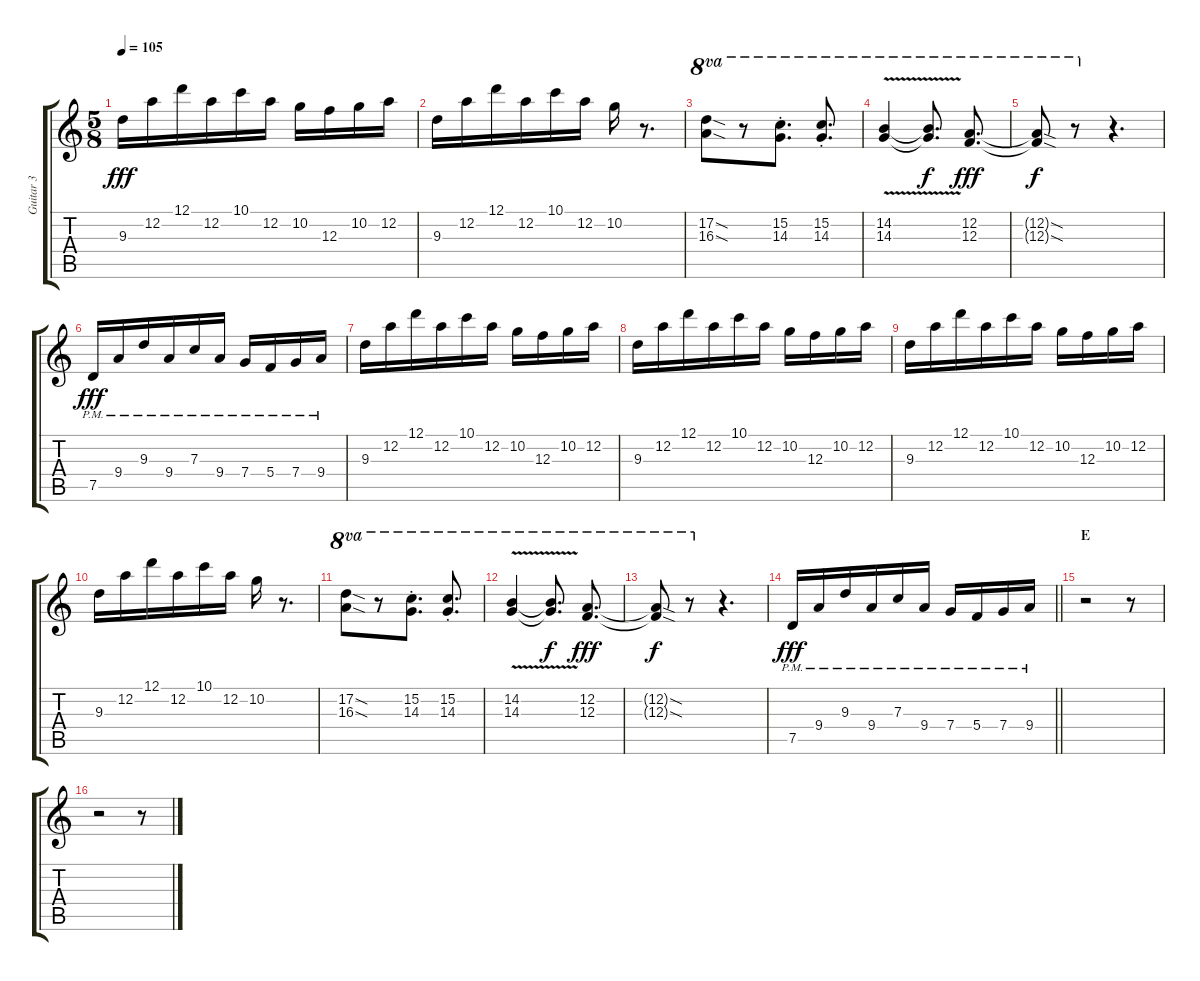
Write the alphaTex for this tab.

\track ("Guitar 3" "Guitar 3") {instrument distortionguitar}
\staff {score tabs}
\tuning (D4 A3 F3 C3 G2 D2) {hide}
\ts (5 8)
\tempo 105
\clef g2
\ks aminor
9.3.16{dy fff} 12.2.16 12.1.16 12.2.16 10.1.16 12.2.16 10.2.16 12.3.16 10.2.16 12.2.16 |
9.3.16 12.2.16 12.1.16 12.2.16 10.1.16 12.2.16 10.2.16 r.8{d} |
(17.2{sod} 16.3{sod}).8{ot 8va} r.8{ot 8va} (15.2{st} 14.3{st}).8{d ot 8va} (15.2{st} 14.3{st}).8{d ot 8va} |
(14.2{v} 14.3{v}).4{ot 8va} (14.2{t} 14.3{t}).8{d ot 8va dy f} (12.2 12.3).8{d ot 8va dy fff} |
(12.2{sod t} 12.3{sod t}).8{ot 8va dy f} r.8{ot 8va} r.4{d} |
7.5{pm}.16{dy fff} 9.4{pm}.16 9.3{pm}.16 9.4{pm}.16 7.3{pm}.16 9.4{pm}.16 7.4{pm}.16 5.4{pm}.16 7.4{pm}.16 9.4{pm}.16 |
9.3.16 12.2.16 12.1.16 12.2.16 10.1.16 12.2.16 10.2.16 12.3.16 10.2.16 12.2.16 |
9.3.16 12.2.16 12.1.16 12.2.16 10.1.16 12.2.16 10.2.16 12.3.16 10.2.16 12.2.16 |
9.3.16 12.2.16 12.1.16 12.2.16 10.1.16 12.2.16 10.2.16 12.3.16 10.2.16 12.2.16 |
9.3.16 12.2.16 12.1.16 12.2.16 10.1.16 12.2.16 10.2.16 r.8{d} |
(17.2{sod} 16.3{sod}).8{ot 8va} r.8{ot 8va} (15.2{st} 14.3{st}).8{d ot 8va} (15.2{st} 14.3{st}).8{d ot 8va} |
(14.2{v} 14.3{v}).4{ot 8va} (14.2{t} 14.3{t}).8{d ot 8va dy f} (12.2 12.3).8{d ot 8va dy fff} |
(12.2{sod t} 12.3{sod t}).8{ot 8va dy f} r.8{ot 8va} r.4{d} |
\barLineRight lightlight
7.5{pm}.16{dy fff} 9.4{pm}.16 9.3{pm}.16 9.4{pm}.16 7.3{pm}.16 9.4{pm}.16 7.4{pm}.16 5.4{pm}.16 7.4{pm}.16 9.4{pm}.16 |
\section ("" "E")
r.2 r.8 |
r.2 r.8
